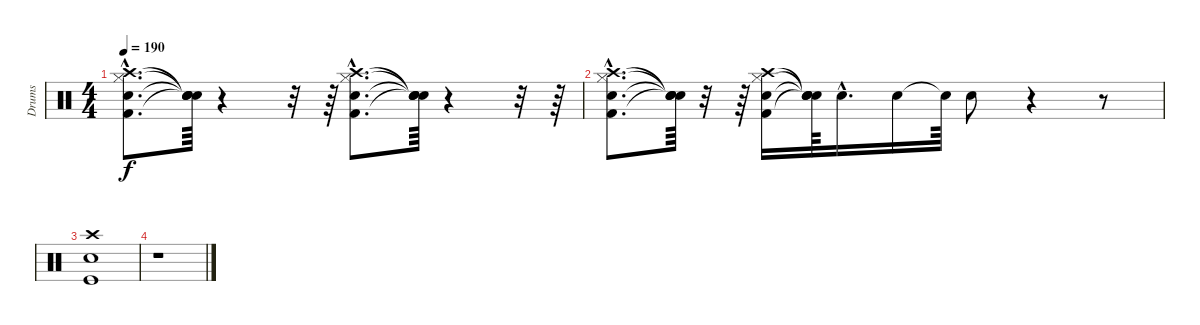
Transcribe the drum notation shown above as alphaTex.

\track ("Drums" "Drums") {instrument percussion}
\staff {score}
\articulation defaults
\ts (4 4)
\tempo 190
\clef neutral
\ks c
("Kick (hit) 2"{hac} "Snare (hit) 2"{hac} "Hi-Hat (closed)"{hac} "Crash high (hit)"{hac}).8{d dy f} ("Snare (hit)"{t} "Snare (hit)"{t} "Snare (hit)"{t} "Snare (hit)"{t}).64 r.4 r.32 r.64 ("Kick (hit) 2"{hac} "Snare (hit) 2"{hac} "Hi-Hat (closed)"{hac} "Crash high (hit)"{hac}).8{d} ("Snare (hit)"{t} "Snare (hit)"{t} "Snare (hit)"{t} "Snare (hit)"{t}).64 r.4 r.32 r.64 |
("Kick (hit) 2"{hac} "Snare (hit) 2"{hac} "Hi-Hat (closed)"{hac} "Crash high (hit)"{hac}).8{d} ("Snare (hit)"{t} "Snare (hit)"{t} "Snare (hit)"{t} "Snare (hit)"{t}).64 r.32 r.64 ("Kick (hit) 2" "Snare (hit) 2" "Hi-Hat (closed)" "Crash high (hit)").16 ("Snare (hit)"{t} "Snare (hit)"{t} "Snare (hit)"{t} "Snare (hit)"{t}).64 "Snare (hit) 2"{hac}.16{d} "Snare (hit) 2".16 "Snare (hit)"{t}.64 "Snare (hit) 2".8 r.4 r.8 |
("Crash high (hit)" "Kick (hit)" "Snare (hit) 2").1 |
r.1
